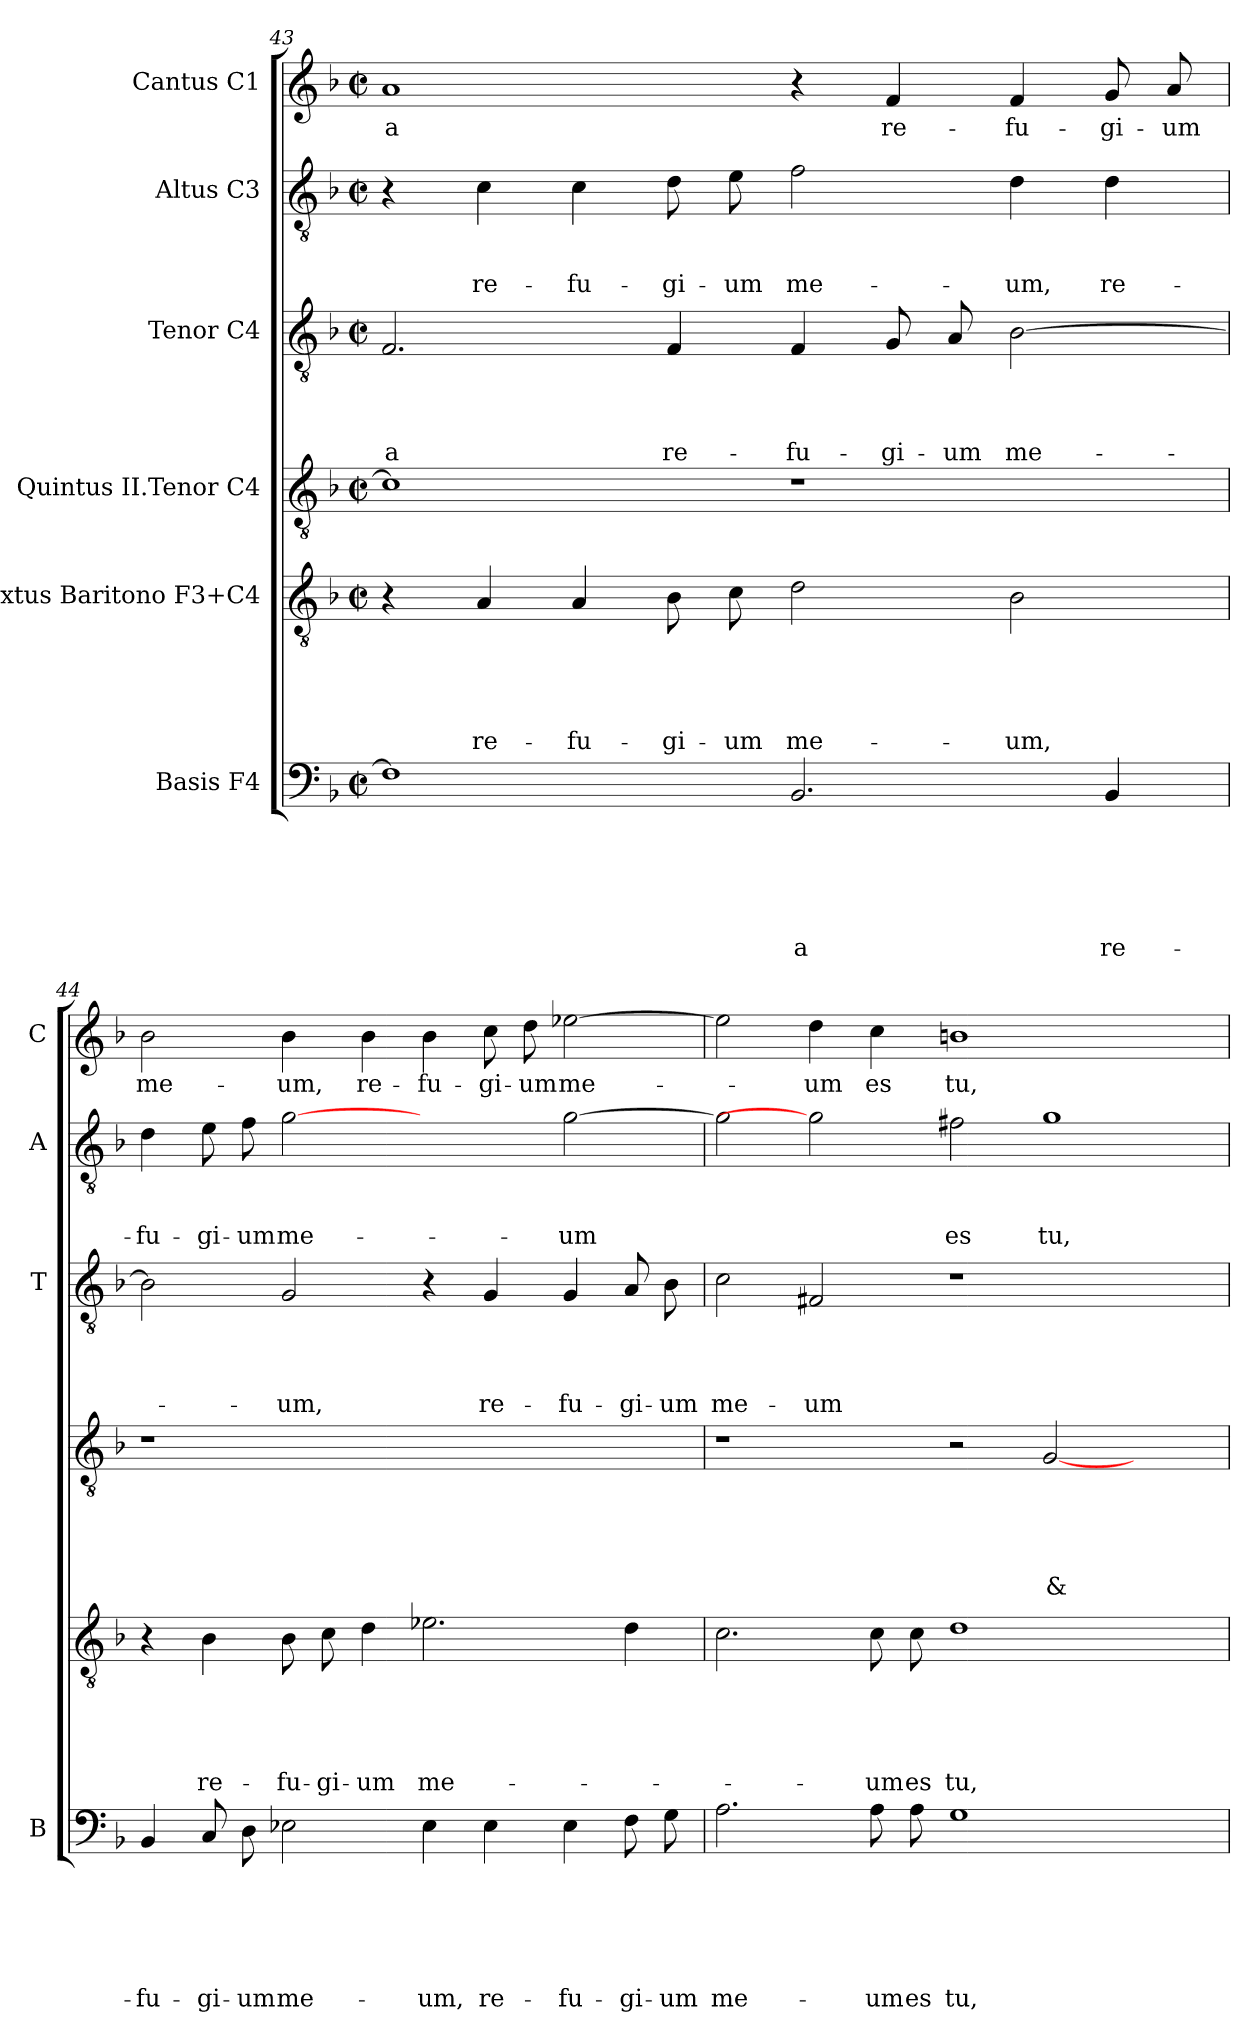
**kern	**text	**text	**text	**text	**text	**text	**kern	**text	**text	**text	**text	**text	**kern	**text	**text	**text	**text	**text	**kern	**text	**text	**text	**text	**kern	**text	**text	**text	**kern	**text
*part6	*part6	*part6	*part6	*part6	*part6	*part6	*part5	*part5	*part5	*part5	*part5	*part5	*part4	*part4	*part4	*part4	*part4	*part4	*part3	*part3	*part3	*part3	*part3	*part2	*part2	*part2	*part2	*part1	*part1
*staff6	*staff6	*staff6	*staff6	*staff6	*staff6	*staff6	*staff5	*staff5	*staff5	*staff5	*staff5	*staff5	*staff4	*staff4	*staff4	*staff4	*staff4	*staff4	*staff3	*staff3	*staff3	*staff3	*staff3	*staff2	*staff2	*staff2	*staff2	*staff1	*staff1
*I"Basis F4	*	*	*	*	*	*	*I"Sextus Baritono F3+C4	*	*	*	*	*	*I"Quintus II.Tenor C4	*	*	*	*	*	*I"Tenor C4	*	*	*	*	*I"Altus C3	*	*	*	*I"Cantus C1	*
*I'B	*	*	*	*	*	*	*	*	*	*	*	*	*	*	*	*	*	*	*I'T	*	*	*	*	*I'A	*	*	*	*I'C	*
*clefF4	*	*	*	*	*	*	*clefGv2	*	*	*	*	*	*clefGv2	*	*	*	*	*	*clefGv2	*	*	*	*	*clefGv2	*	*	*	*clefG2	*
*k[b-]	*	*	*	*	*	*	*k[b-]	*	*	*	*	*	*k[b-]	*	*	*	*	*	*k[b-]	*	*	*	*	*k[b-]	*	*	*	*k[b-]	*
*F:	*	*	*	*	*	*	*F:	*	*	*	*	*	*F:	*	*	*	*	*	*F:	*	*	*	*	*F:	*	*	*	*F:	*
*M2/2	*	*	*	*	*	*	*M2/2	*	*	*	*	*	*M2/2	*	*	*	*	*	*M2/2	*	*	*	*	*M2/2	*	*	*	*M2/2	*
*met(c|)	*	*	*	*	*	*	*met(c|)	*	*	*	*	*	*met(c|)	*	*	*	*	*	*met(c|)	*	*	*	*	*met(c|)	*	*	*	*met(c|)	*
=43	=43	=43	=43	=43	=43	=43	=43	=43	=43	=43	=43	=43	=43	=43	=43	=43	=43	=43	=43	=43	=43	=43	=43	=43	=43	=43	=43	=43	=43
!	!	!	!	!	!	!	!	!	!	!	!	!	!	!	!	!	!	!	!	!	!	!	!LO:LY:b	!	!	!	!	!	!LO:LY:b
1F]	.	.	.	.	.	.	4r	.	.	.	.	.	1c]	.	.	.	.	.	2.F/	.	.	.	-a	4r	.	.	.	1a	-a
!	!	!	!	!	!	!	!	!	!	!	!	!LO:LY:b	!	!	!	!	!	!	!	!	!	!	!	!	!	!	!LO:LY:b	!	!
.	.	.	.	.	.	.	4A/	.	.	.	.	re-	.	.	.	.	.	.	.	.	.	.	.	4c\	.	.	re-	.	.
!	!	!	!	!	!	!	!	!	!	!	!	!LO:LY:b	!	!	!	!	!	!	!	!	!	!	!	!	!	!	!LO:LY:b	!	!
.	.	.	.	.	.	.	4A/	.	.	.	.	-fu-	.	.	.	.	.	.	.	.	.	.	.	4c\	.	.	-fu-	.	.
!	!	!	!	!	!	!	!	!	!	!	!	!LO:LY:b	!	!	!	!	!	!	!	!	!	!	!LO:LY:b	!	!	!	!LO:LY:b	!	!
.	.	.	.	.	.	.	8B-\	.	.	.	.	-gi-	.	.	.	.	.	.	4F/	.	.	.	re-	8d\	.	.	-gi-	.	.
!	!	!	!	!	!	!	!	!	!	!	!	!LO:LY:b	!	!	!	!	!	!	!	!	!	!	!	!	!	!	!LO:LY:b	!	!
.	.	.	.	.	.	.	8c\	.	.	.	.	-um	.	.	.	.	.	.	.	.	.	.	.	8e\	.	.	-um	.	.
!	!	!	!	!	!	!LO:LY:b	!	!	!	!	!	!LO:LY:b	!	!	!	!	!	!	!	!	!	!	!LO:LY:b	!	!	!	!LO:LY:b	!	!
2.BB-/	.	.	.	.	.	-a	2d\	.	.	.	.	me-	1r	.	.	.	.	.	4F/	.	.	.	-fu-	2f\	.	.	me-	4r	.
!	!	!	!	!	!	!	!	!	!	!	!	!	!	!	!	!	!	!	!	!	!	!	!LO:LY:b	!	!	!	!	!	!LO:LY:b
.	.	.	.	.	.	.	.	.	.	.	.	.	.	.	.	.	.	.	8G/	.	.	.	-gi-	.	.	.	.	4f/	re-
!	!	!	!	!	!	!	!	!	!	!	!	!	!	!	!	!	!	!	!	!	!	!	!LO:LY:b	!	!	!	!	!	!
.	.	.	.	.	.	.	.	.	.	.	.	.	.	.	.	.	.	.	8A/	.	.	.	-um	.	.	.	.	.	.
!	!	!	!	!	!	!	!	!	!	!	!	!LO:LY:b	!	!	!	!	!	!	!	!	!	!	!LO:LY:b	!	!	!	!LO:LY:b	!	!LO:LY:b
.	.	.	.	.	.	.	2B-\	.	.	.	.	-um,	.	.	.	.	.	.	[2B-\	.	.	.	me-	4d\	.	.	-um,	4f/	-fu-
!	!	!	!	!	!	!LO:LY:b	!	!	!	!	!	!	!	!	!	!	!	!	!	!	!	!	!	!	!	!	!LO:LY:b	!	!LO:LY:b
4BB-/	.	.	.	.	.	re-	.	.	.	.	.	.	.	.	.	.	.	.	.	.	.	.	.	4d\	.	.	re-	8g/	-gi-
!	!	!	!	!	!	!	!	!	!	!	!	!	!	!	!	!	!	!	!	!	!	!	!	!	!	!	!	!	!LO:LY:b
.	.	.	.	.	.	.	.	.	.	.	.	.	.	.	.	.	.	.	.	.	.	.	.	.	.	.	.	8a/	-um
=44	=44	=44	=44	=44	=44	=44	=44	=44	=44	=44	=44	=44	=44	=44	=44	=44	=44	=44	=44	=44	=44	=44	=44	=44	=44	=44	=44	=44	=44
!	!	!	!	!	!	!LO:LY:b	!	!	!	!	!	!	!	!	!	!	!	!	!	!	!	!	!	!	!	!	!LO:LY:b	!	!LO:LY:b
4BB-/	.	.	.	.	.	-fu-	4r	.	.	.	.	.	1r	.	.	.	.	.	2B-\]	.	.	.	.	4d\	.	.	-fu-	2b-\	me-
!	!	!	!	!	!	!LO:LY:b	!	!	!	!	!	!LO:LY:b	!	!	!	!	!	!	!	!	!	!	!	!	!	!	!LO:LY:b	!	!
8C/	.	.	.	.	.	-gi-	4B-\	.	.	.	.	re-	.	.	.	.	.	.	.	.	.	.	.	8e\	.	.	-gi-	.	.
!	!	!	!	!	!	!LO:LY:b	!	!	!	!	!	!	!	!	!	!	!	!	!	!	!	!	!	!	!	!	!LO:LY:b	!	!
8D\	.	.	.	.	.	-um	.	.	.	.	.	.	.	.	.	.	.	.	.	.	.	.	.	8f\	.	.	-um	.	.
!	!	!	!	!	!	!LO:LY:b	!	!	!	!	!	!LO:LY:b	!	!	!	!	!	!	!	!	!	!	!LO:LY:b	!	!	!	!LO:LY:b	!	!LO:LY:b
2E-X\	.	.	.	.	.	me-	8B-\	.	.	.	.	-fu-	.	.	.	.	.	.	2G/	.	.	.	-um,	[2g	.	.	me-	4b-\	-um,
!	!	!	!	!	!	!	!	!	!	!	!	!LO:LY:b	!	!	!	!	!	!	!	!	!	!	!	!	!	!	!	!	!
.	.	.	.	.	.	.	8c\	.	.	.	.	-gi-	.	.	.	.	.	.	.	.	.	.	.	.	.	.	.	.	.
!	!	!	!	!	!	!	!	!	!	!	!	!LO:LY:b	!	!	!	!	!	!	!	!	!	!	!	!	!	!	!	!	!LO:LY:b
.	.	.	.	.	.	.	4d\	.	.	.	.	-um	.	.	.	.	.	.	.	.	.	.	.	.	.	.	.	4b-\	re-
!	!	!	!	!	!	!LO:LY:b	!	!	!	!	!	!LO:LY:b	!	!	!	!	!	!	!	!	!	!	!	!	!	!	!	!	!LO:LY:b
4E-\	.	.	.	.	.	-um,	2.e-X\	.	.	.	.	me-	1ryy	.	.	.	.	.	4r	.	.	.	.	2ryy	.	.	.	4b-\	-fu-
!	!	!	!	!	!	!LO:LY:b	!	!	!	!	!	!	!	!	!	!	!	!	!	!	!	!	!LO:LY:b	!	!	!	!	!	!LO:LY:b
4E-\	.	.	.	.	.	re-	.	.	.	.	.	.	.	.	.	.	.	.	4G/	.	.	.	re-	.	.	.	.	8cc\	-gi-
!	!	!	!	!	!	!	!	!	!	!	!	!	!	!	!	!	!	!	!	!	!	!	!	!	!	!	!	!	!LO:LY:b
.	.	.	.	.	.	.	.	.	.	.	.	.	.	.	.	.	.	.	.	.	.	.	.	.	.	.	.	8dd\	-um
!	!	!	!	!	!	!LO:LY:b	!	!	!	!	!	!	!	!	!	!	!	!	!	!	!	!	!LO:LY:b	!	!	!	!LO:LY:b	!	!LO:LY:b
4E-\	.	.	.	.	.	-fu-	.	.	.	.	.	.	.	.	.	.	.	.	4G/	.	.	.	-fu-	[2g\	.	.	-um	[2ee-X\	me-
!	!	!	!	!	!	!LO:LY:b	!	!	!	!	!	!	!	!	!	!	!	!	!	!	!	!	!LO:LY:b	!	!	!	!	!	!
8F\	.	.	.	.	.	-gi-	4d\	.	.	.	.	.	.	.	.	.	.	.	8A/	.	.	.	-gi-	.	.	.	.	.	.
!	!	!	!	!	!	!LO:LY:b	!	!	!	!	!	!	!	!	!	!	!	!	!	!	!	!	!LO:LY:b	!	!	!	!	!	!
8G\	.	.	.	.	.	-um	.	.	.	.	.	.	.	.	.	.	.	.	8B-\	.	.	.	-um	.	.	.	.	.	.
!!LO:LB:g=z
=45	=45	=45	=45	=45	=45	=45	=45	=45	=45	=45	=45	=45	=45	=45	=45	=45	=45	=45	=45	=45	=45	=45	=45	=45	=45	=45	=45	=45	=45
!	!	!	!	!	!	!LO:LY:b	!	!	!	!	!	!	!	!	!	!	!	!	!	!	!	!	!LO:LY:b	!	!	!	!	!	!
2.A\	.	.	.	.	.	me-	2.c\	.	.	.	.	.	1r	.	.	.	.	.	2c\	.	.	.	me-	2g\]	.	.	.	2ee-\]	.
!	!	!	!	!	!	!	!	!	!	!	!	!	!	!	!	!	!	!	!	!	!	!	!LO:LY:b	!	!	!	!	!	!LO:LY:b
.	.	.	.	.	.	.	.	.	.	.	.	.	.	.	.	.	.	.	2F#X/	.	.	.	-um	2g]	.	.	.	4dd\	-um
!	!	!	!	!	!	!LO:LY:b	!	!	!	!	!	!LO:LY:b	!	!	!	!	!	!	!	!	!	!	!	!	!	!	!	!	!LO:LY:b
8A\	.	.	.	.	.	-um	8c\	.	.	.	.	-um	.	.	.	.	.	.	.	.	.	.	.	.	.	.	.	4cc\	es
!	!	!	!	!	!	!LO:LY:b	!	!	!	!	!	!LO:LY:b	!	!	!	!	!	!	!	!	!	!	!	!	!	!	!	!	!
8A\	.	.	.	.	.	es	8c\	.	.	.	.	es	.	.	.	.	.	.	.	.	.	.	.	.	.	.	.	.	.
!	!	!	!	!	!	!LO:LY:b	!	!	!	!	!	!LO:LY:b	!	!	!	!	!	!	!	!	!	!	!	!	!	!	!LO:LY:b	!	!LO:LY:b
1G	.	.	.	.	.	tu,	1d	.	.	.	.	tu,	2r	.	.	.	.	.	1r	.	.	.	.	2f#X\	.	.	es	1bn	tu,
!	!	!	!	!	!	!	!	!	!	!	!	!	!	!	!	!	!	!LO:LY:b	!	!	!	!	!	!	!	!	!LO:LY:b	!	!
.	.	.	.	.	.	.	.	.	.	.	.	.	[2G/	.	.	.	.	&	.	.	.	.	.	1g	.	.	tu,	.	.
2ryy	.	.	.	.	.	.	2ryy	.	.	.	.	.	2ryy	.	.	.	.	.	2ryy	.	.	.	.	.	.	.	.	2ryy	.
=	=	=	=	=	=	=	=	=	=	=	=	=	=	=	=	=	=	=	=	=	=	=	=	=	=	=	=	=	=
*-	*-	*-	*-	*-	*-	*-	*-	*-	*-	*-	*-	*-	*-	*-	*-	*-	*-	*-	*-	*-	*-	*-	*-	*-	*-	*-	*-	*-	*-
